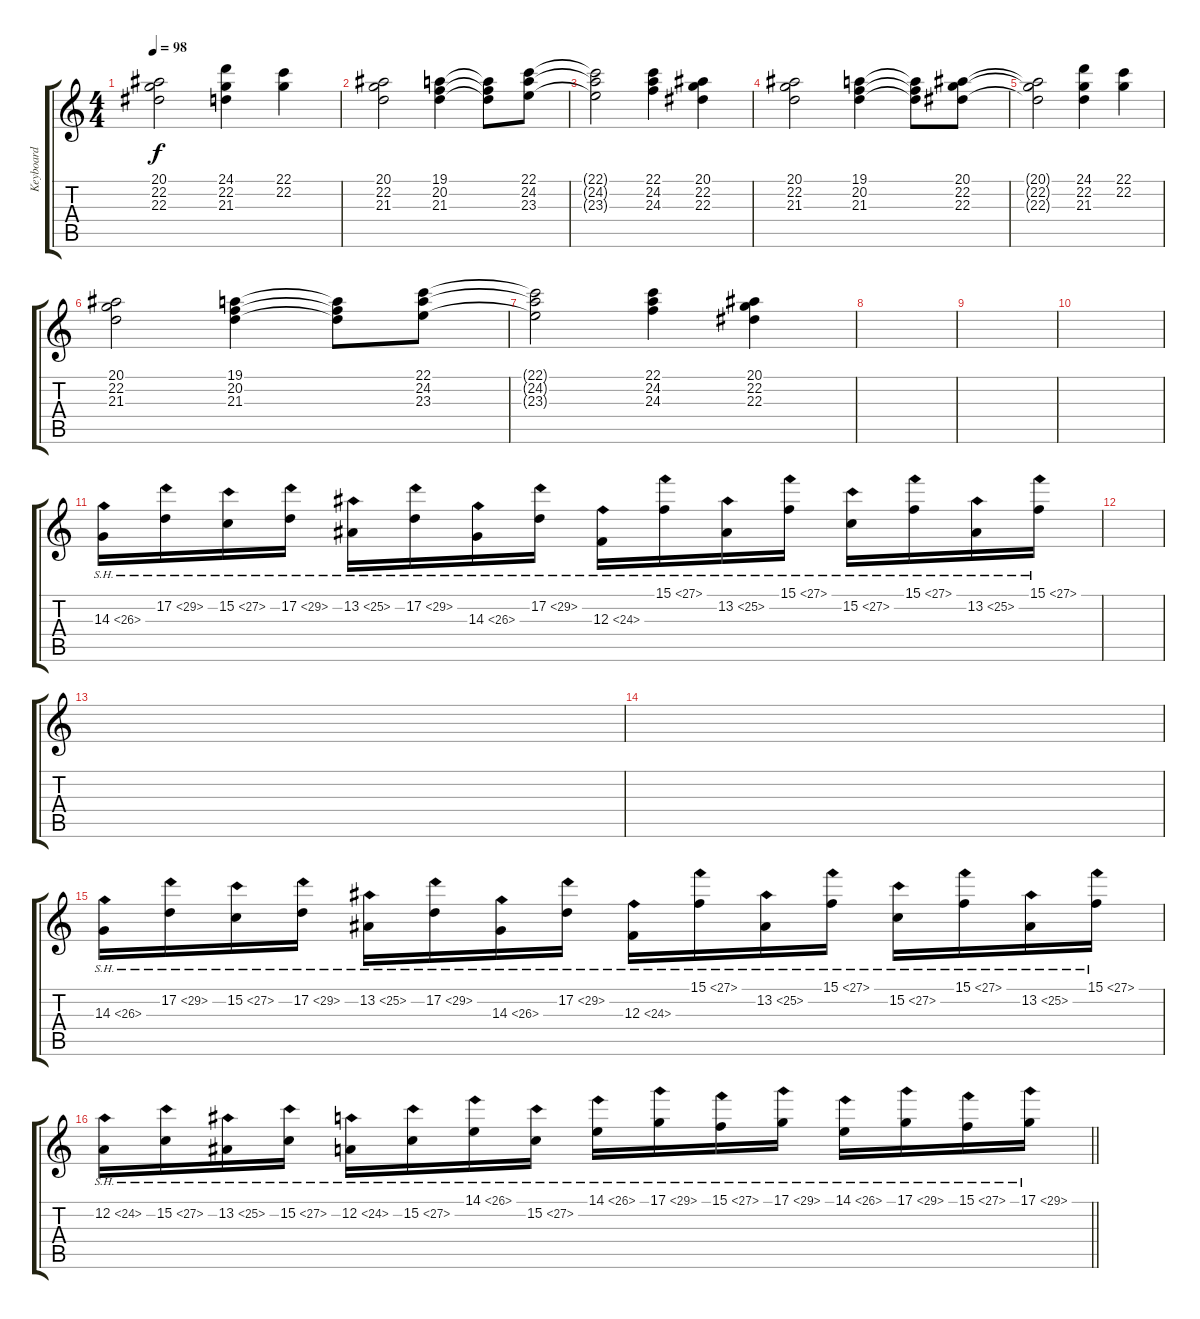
\track ("Keyboard" "Keyboard") {instrument stringensemble1}
\staff {score tabs}
\tuning (D4 A3 F3 C3 G2 C2) {hide}
\ts (4 4)
\tempo 98
\clef g2
\ks c
(20.1{t} 22.2{t} 22.3{t}).2{dy f} (24.1 22.2 21.3).4 (22.1 22.2).4 |
(20.1 22.2 21.3).2 (19.1 20.2 21.3).4 (19.1{t} 20.2{t} 21.3{t}).8 (22.1 24.2 23.3).8 |
(22.1{t} 24.2{t} 23.3{t}).2 (22.1 24.2 24.3).4 (20.1 22.2 22.3).4 |
(20.1 22.2 21.3).2 (19.1 20.2 21.3).4 (19.1{t} 20.2{t} 21.3{t}).8 (20.1 22.2 22.3).8 |
(20.1{t} 22.2{t} 22.3{t}).2 (24.1 22.2 21.3).4 (22.1 22.2).4 |
(20.1 22.2 21.3).2 (19.1 20.2 21.3).4 (19.1{t} 20.2{t} 21.3{t}).8 (22.1 24.2 23.3).8 |
(22.1{t} 24.2{t} 23.3{t}).2 (22.1 24.2 24.3).4 (20.1 22.2 22.3).4 |
|
|
|
14.3{sh 12}.16 17.2{sh 12}.16 15.2{sh 12}.16 17.2{sh 12}.16 13.2{sh 12}.16 17.2{sh 12}.16 14.3{sh 12}.16 17.2{sh 12}.16 12.3{sh 12}.16 15.1{sh 12}.16 13.2{sh 12}.16 15.1{sh 12}.16 15.2{sh 12}.16 15.1{sh 12}.16 13.2{sh 12}.16 15.1{sh 12}.16 |
|
|
|
14.3{sh 12}.16 17.2{sh 12}.16 15.2{sh 12}.16 17.2{sh 12}.16 13.2{sh 12}.16 17.2{sh 12}.16 14.3{sh 12}.16 17.2{sh 12}.16 12.3{sh 12}.16 15.1{sh 12}.16 13.2{sh 12}.16 15.1{sh 12}.16 15.2{sh 12}.16 15.1{sh 12}.16 13.2{sh 12}.16 15.1{sh 12}.16 |
\barLineRight lightlight
12.2{sh 12}.16 15.2{sh 12}.16 13.2{sh 12}.16 15.2{sh 12}.16 12.2{sh 12}.16 15.2{sh 12}.16 14.1{sh 12}.16 15.2{sh 12}.16 14.1{sh 12}.16 17.1{sh 12}.16 15.1{sh 12}.16 17.1{sh 12}.16 14.1{sh 12}.16 17.1{sh 12}.16 15.1{sh 12}.16 17.1{sh 12}.16
